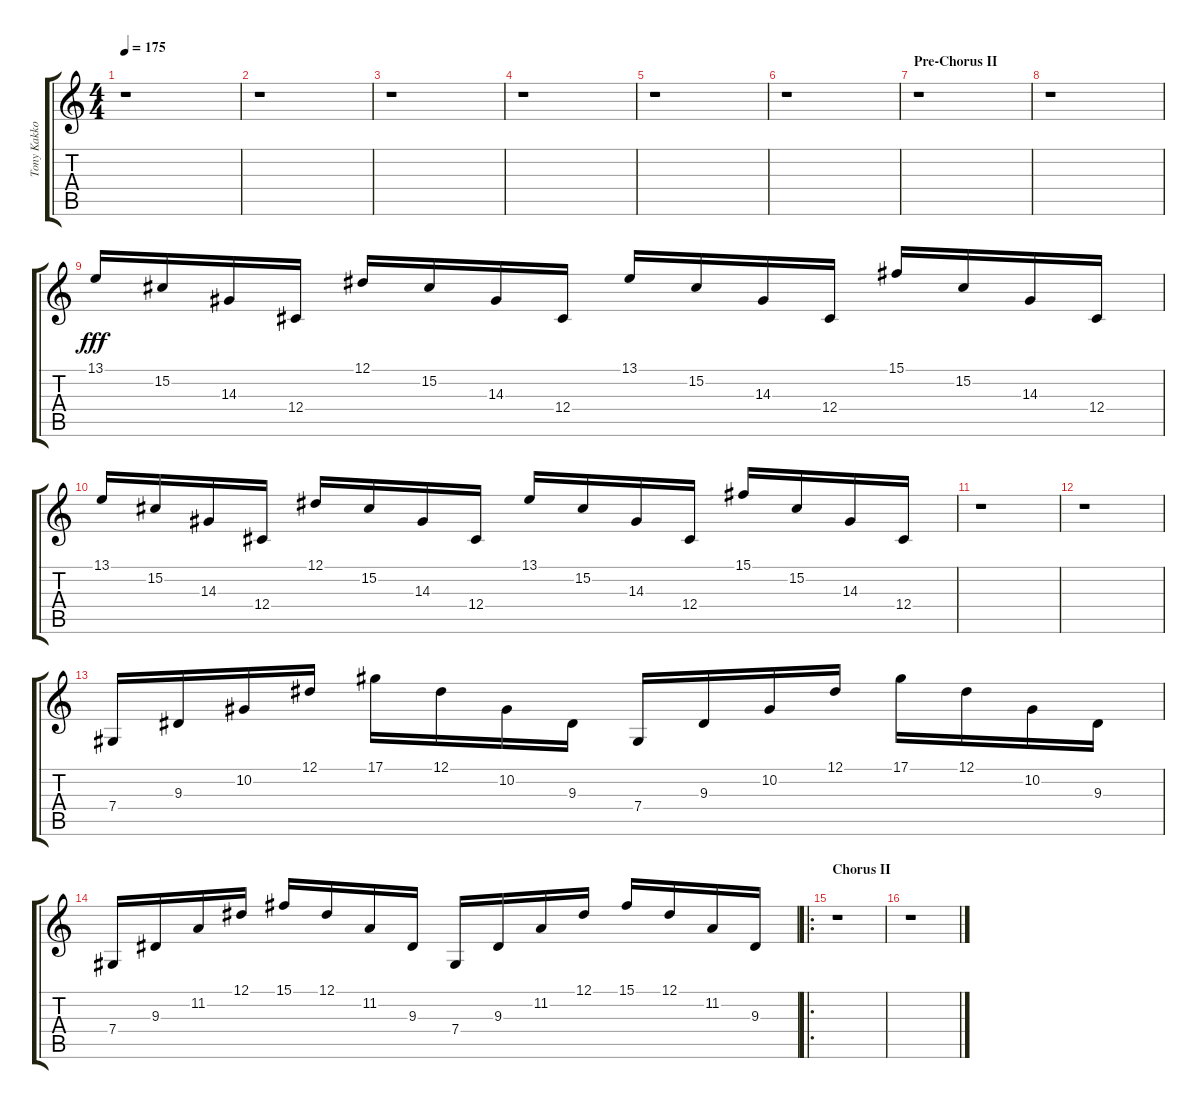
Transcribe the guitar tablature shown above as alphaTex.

\track ("Tony Kakko" "Tony Kakko") {instrument harpsichord}
\staff {score tabs}
\tuning (Eb4 Bb3 Gb3 Db3 Ab2 Eb2) {hide}
\ts (4 4)
\tempo 175
\clef g2
\ks c
r.1{dy fff} |
r.1 |
r.1 |
r.1 |
r.1 |
r.1 |
\section ("" "Pre-Chorus II")
r.1 |
r.1 |
13.1.16 15.2.16 14.3.16 12.4.16 12.1.16 15.2.16 14.3.16 12.4.16 13.1.16 15.2.16 14.3.16 12.4.16 15.1.16 15.2.16 14.3.16 12.4.16 |
13.1.16 15.2.16 14.3.16 12.4.16 12.1.16 15.2.16 14.3.16 12.4.16 13.1.16 15.2.16 14.3.16 12.4.16 15.1.16 15.2.16 14.3.16 12.4.16 |
r.1 |
r.1 |
7.4.16 9.3.16 10.2.16 12.1.16 17.1.16 12.1.16 10.2.16 9.3.16 7.4.16 9.3.16 10.2.16 12.1.16 17.1.16 12.1.16 10.2.16 9.3.16 |
7.4.16 9.3.16 11.2.16 12.1.16 15.1.16 12.1.16 11.2.16 9.3.16 7.4.16 9.3.16 11.2.16 12.1.16 15.1.16 12.1.16 11.2.16 9.3.16 |
\ro
\section ("" "Chorus II")
r.1 |
r.1
